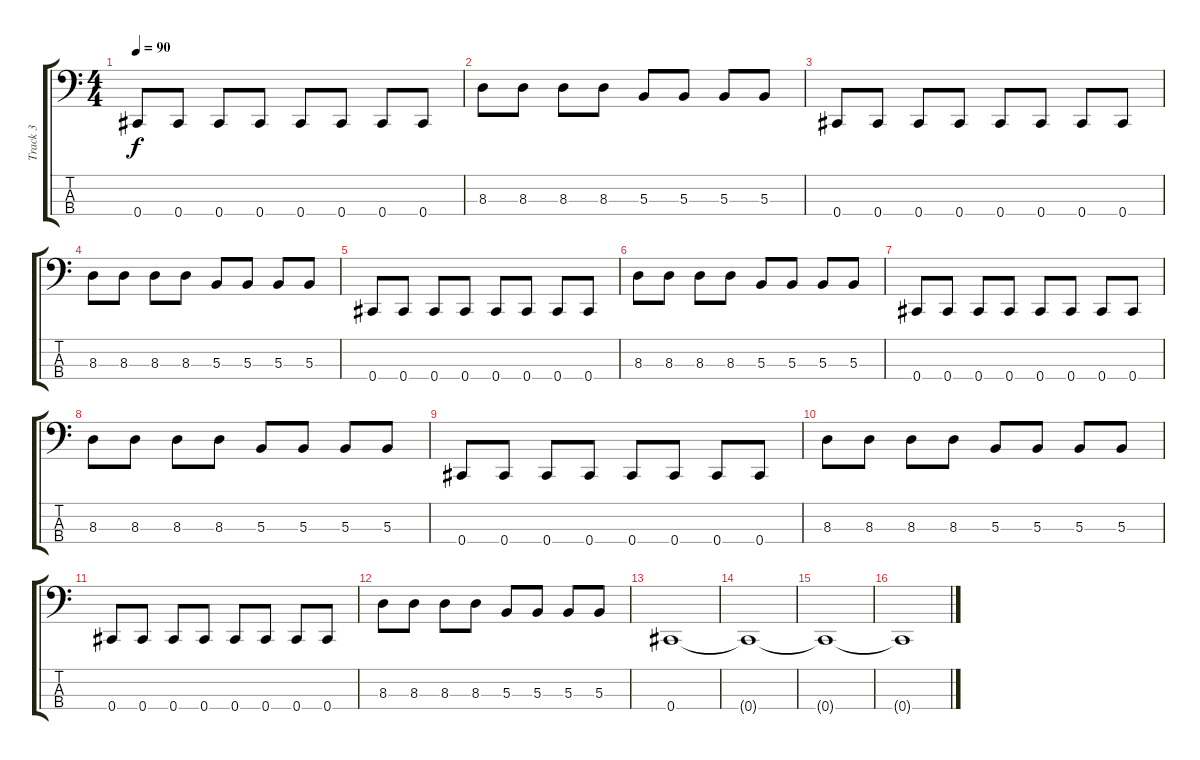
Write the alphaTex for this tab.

\track ("Track 3" "Track 3") {instrument slapbass2}
\staff {score tabs}
\tuning (E2 B1 Gb1 Db1) {hide}
\ts (4 4)
\tempo 90
\clef f4
\ks c
0.4.8{dy f} 0.4.8 0.4.8 0.4.8 0.4.8 0.4.8 0.4.8 0.4.8 |
8.3.8 8.3.8 8.3.8 8.3.8 5.3.8 5.3.8 5.3.8 5.3.8 |
0.4.8 0.4.8 0.4.8 0.4.8 0.4.8 0.4.8 0.4.8 0.4.8 |
8.3.8 8.3.8 8.3.8 8.3.8 5.3.8 5.3.8 5.3.8 5.3.8 |
0.4.8 0.4.8 0.4.8 0.4.8 0.4.8 0.4.8 0.4.8 0.4.8 |
8.3.8 8.3.8 8.3.8 8.3.8 5.3.8 5.3.8 5.3.8 5.3.8 |
0.4.8 0.4.8 0.4.8 0.4.8 0.4.8 0.4.8 0.4.8 0.4.8 |
8.3.8 8.3.8 8.3.8 8.3.8 5.3.8 5.3.8 5.3.8 5.3.8 |
0.4.8 0.4.8 0.4.8 0.4.8 0.4.8 0.4.8 0.4.8 0.4.8 |
8.3.8 8.3.8 8.3.8 8.3.8 5.3.8 5.3.8 5.3.8 5.3.8 |
0.4.8 0.4.8 0.4.8 0.4.8 0.4.8 0.4.8 0.4.8 0.4.8 |
8.3.8 8.3.8 8.3.8 8.3.8 5.3.8 5.3.8 5.3.8 5.3.8 |
0.4.1 |
0.4{t}.1 |
0.4{t}.1 |
0.4{t}.1
